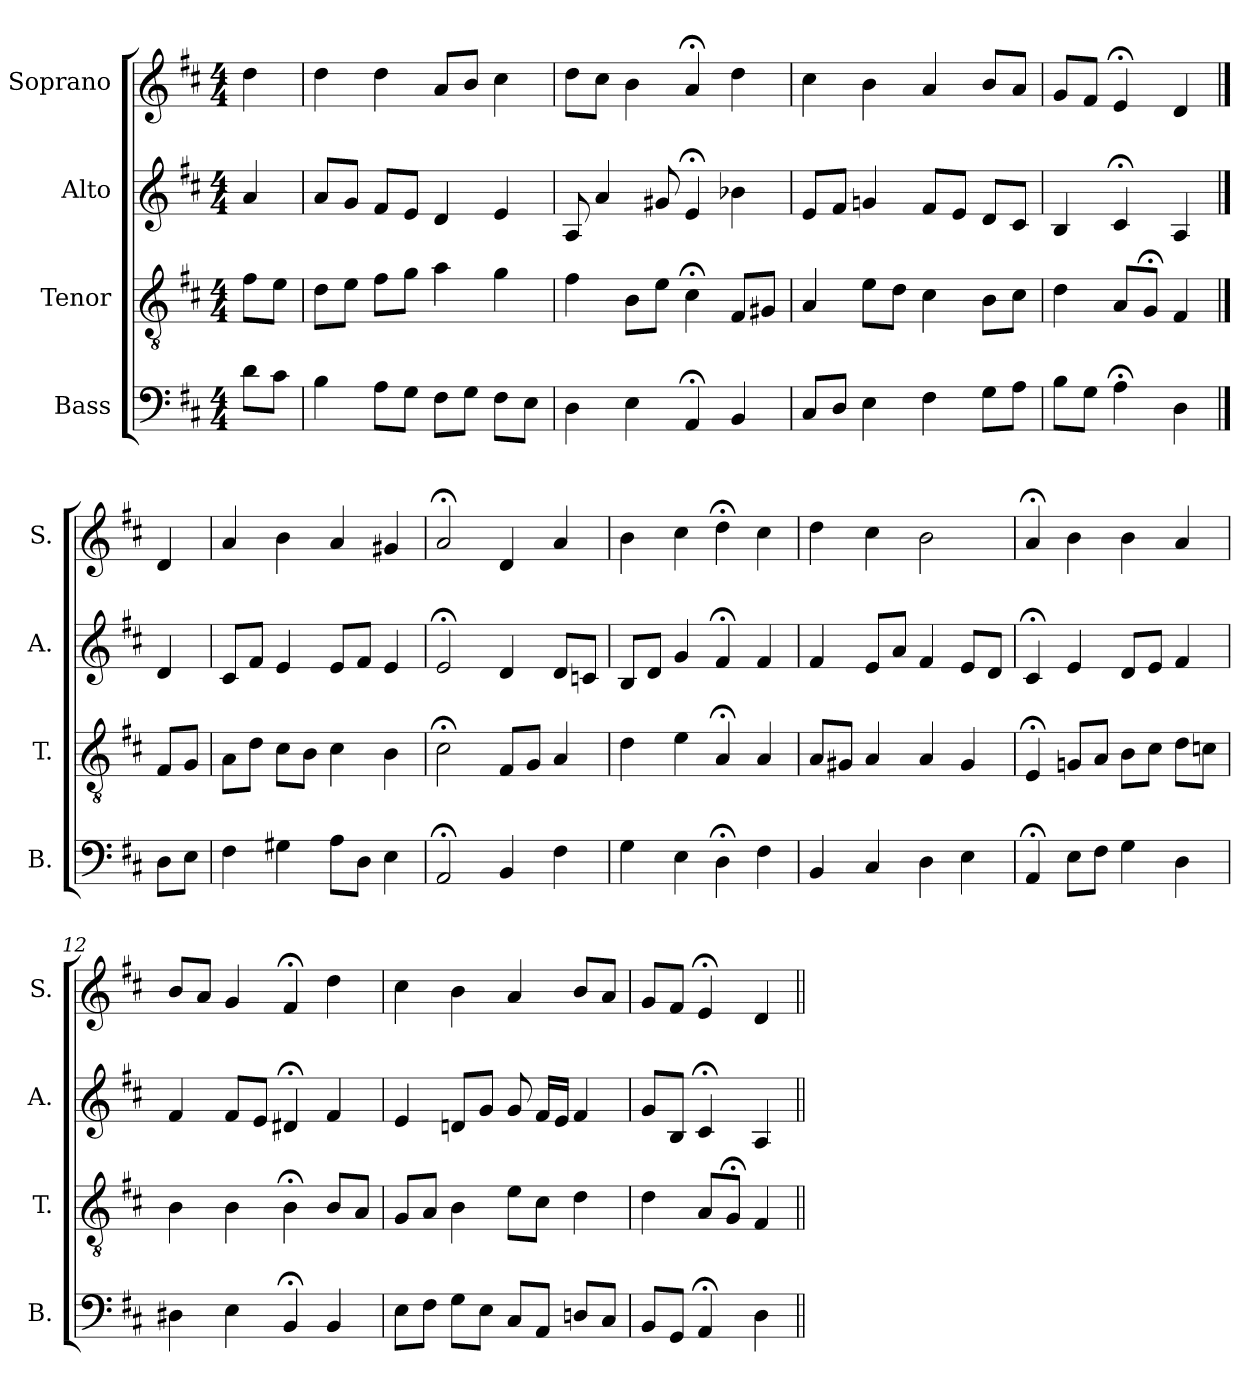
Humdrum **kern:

**kern	**kern	**kern	**kern
*part4	*part3	*part2	*part1
*staff4	*staff3	*staff2	*staff1
*I"Bass	*I"Tenor	*I"Alto	*I"Soprano
*I'B.	*I'T.	*I'A.	*I'S.
*clefF4	*clefGv2	*clefG2	*clefG2
*	*ITrd7c12	*	*
*k[f#c#]	*k[f#c#]	*k[f#c#]	*k[f#c#]
*D:	*D:	*D:	*D:
*M4/4	*M4/4	*M4/4	*M4/4
=1	=1	=1	=1
8d\L	8F#\L	4a/	4dd\
8c#\J	8E\J	.	.
=2	=2	=2	=2
4B\	8D\L	8a/L	4dd\
.	8E\J	8g/J	.
8A\L	8F#\L	8f#/L	4dd\
8G\J	8G\J	8e/J	.
8F#\L	4A\	4d/	8a/L
8G\J	.	.	8b/J
8F#\L	4G\	4e/	4cc#\
8E\J	.	.	.
=3	=3	=3	=3
4D\	4F#\	8A/	8dd\L
.	.	4a/	8cc#\J
4E\	8BB\L	.	4b\
.	8E\J	8g#X/	.
4AA;</	4C#;<\	4e;</	4a;</
4BB/	8FF#/L	4b-X\	4dd\
.	8GG#X/J	.	.
=4	=4	=4	=4
8C#/L	4AA/	8e/L	4cc#\
8D/J	.	8f#/J	.
4E\	8E\L	4gn/	4b\
.	8D\J	.	.
4F#\	4C#\	8f#/L	4a/
.	.	8e/J	.
8G\L	8BB\L	8d/L	8b/L
8A\J	8C#\J	8c#/J	8a/J
=5	=5	=5	=5
8B\L	4D\	4B/	8g/L
8G\J	.	.	8f#/J
4A;<\	8AA/L	4c#;</	4e;</
.	8GG;</J	.	.
4D\	4FF#/	4A/	4d/
!!LO:LB:g=z
==6	==6	==6	==6
8D\L	8FF#/L	4d/	4d/
8E\J	8GG/J	.	.
=7	=7	=7	=7
4F#\	8AA\L	8c#/L	4a/
.	8D\J	8f#/J	.
4G#X\	8C#\L	4e/	4b\
.	8BB\J	.	.
8A\L	4C#\	8e/L	4a/
8D\J	.	8f#/J	.
4E\	4BB\	4e/	4g#X/
=8	=8	=8	=8
2AA;</	2C#;<\	2e;</	2a;</
4BB/	8FF#/L	4d/	4d/
.	8GG/J	.	.
4F#\	4AA/	8d/L	4a/
.	.	8cn/J	.
=9	=9	=9	=9
4G\	4D\	8B/L	4b\
.	.	8d/J	.
4E\	4E\	4g/	4cc#\
4D;<\	4AA;</	4f#;</	4dd;<\
4F#\	4AA/	4f#/	4cc#\
=10	=10	=10	=10
4BB/	8AA/L	4f#/	4dd\
.	8GG#X/J	.	.
4C#/	4AA/	8e/L	4cc#\
.	.	8a/J	.
4D\	4AA/	4f#/	2b\
4E\	4GG#/	8e/L	.
.	.	8d/J	.
!!LO:PB:g=z
=11	=11	=11	=11
4AA;</	4EE;</	4c#;</	4a;</
8E\L	8GGn/L	4e/	4b\
8F#\J	8AA/J	.	.
4G\	8BB\L	8d/L	4b\
.	8C#\J	8e/J	.
4D\	8D\L	4f#/	4a/
.	8Cn\J	.	.
=12	=12	=12	=12
4D#X\	4BB\	4f#/	8b/L
.	.	.	8a/J
4E\	4BB\	8f#/L	4g/
.	.	8e/J	.
4BB;</	4BB;<\	4d#X;</	4f#;</
4BB/	8BB/L	4f#/	4dd\
.	8AA/J	.	.
=13	=13	=13	=13
8E\L	8GG/L	4e/	4cc#\
8F#\J	8AA/J	.	.
8G\L	4BB\	8dn/L	4b\
8E\J	.	8g/J	.
8C#/L	8E\L	8g/	4a/
8AA/J	8C#\J	16f#/LL	.
.	.	16e/JJ	.
8Dn/L	4D\	4f#/	8b/L
8C#/J	.	.	8a/J
=14	=14	=14	=14
8BB/L	4D\	8g/L	8g/L
8GG/J	.	8B/J	8f#/J
4AA;</	8AA/L	4c#;</	4e;</
.	8GG;</J	.	.
4D\	4FF#/	4A/	4d/
=||	=||	=||	=||
*-	*-	*-	*-
